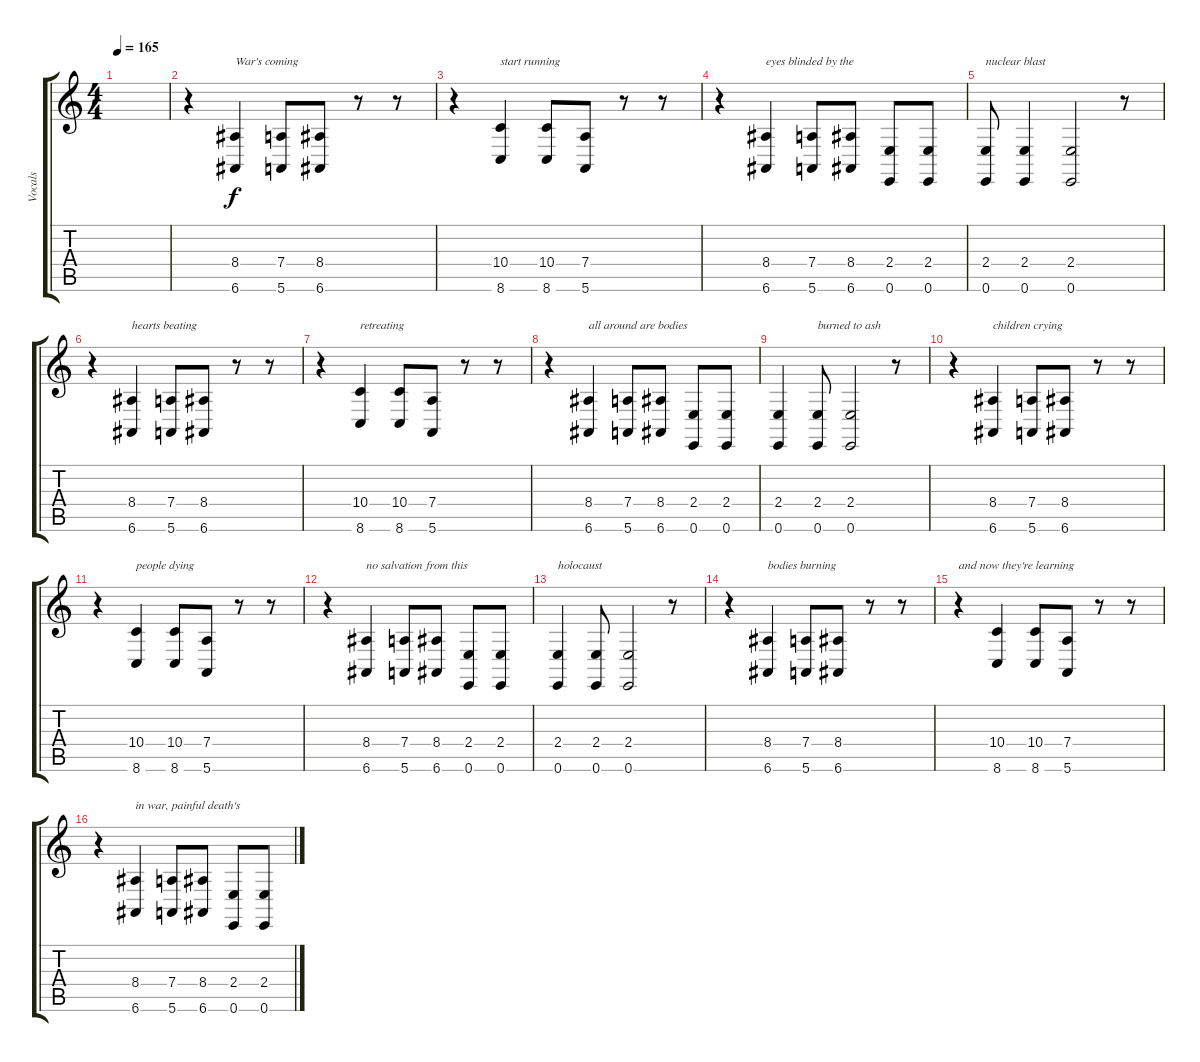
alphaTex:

\track ("Vocals" "Vocals") {instrument violin}
\staff {score tabs}
\tuning (E4 B3 G3 D3 A2 E2) {hide}
\ts (4 4)
\tempo 165
\clef g2
\ks c
|
r.4 (8.4 6.6).4{txt "War's coming"} (7.4 5.6).8 (8.4 6.6).8 r.8 r.8 |
r.4 (10.4 8.6).4{txt "start running"} (10.4 8.6).8 (7.4 5.6).8 r.8 r.8 |
r.4 (8.4 6.6).4{txt "eyes blinded by the"} (7.4 5.6).8 (8.4 6.6).8 (2.4 0.6).8 (2.4 0.6).8 |
(2.4 0.6).8{txt "nuclear blast"} (2.4 0.6).4 (2.4 0.6).2 r.8 |
r.4 (8.4 6.6).4{txt "hearts beating"} (7.4 5.6).8 (8.4 6.6).8 r.8 r.8 |
r.4 (10.4 8.6).4{txt "retreating"} (10.4 8.6).8 (7.4 5.6).8 r.8 r.8 |
r.4 (8.4 6.6).4{txt "all around are bodies"} (7.4 5.6).8 (8.4 6.6).8 (2.4 0.6).8 (2.4 0.6).8 |
(2.4 0.6).4 (2.4 0.6).8{txt "burned to ash"} (2.4 0.6).2 r.8 |
r.4 (8.4 6.6).4{txt "children crying"} (7.4 5.6).8 (8.4 6.6).8 r.8 r.8 |
r.4 (10.4 8.6).4{txt "people dying"} (10.4 8.6).8 (7.4 5.6).8 r.8 r.8 |
r.4 (8.4 6.6).4{txt "no salvation from this"} (7.4 5.6).8 (8.4 6.6).8 (2.4 0.6).8 (2.4 0.6).8 |
(2.4 0.6).4{txt "holocaust"} (2.4 0.6).8 (2.4 0.6).2 r.8 |
r.4 (8.4 6.6).4{txt "bodies burning"} (7.4 5.6).8 (8.4 6.6).8 r.8 r.8 |
r.4{txt "and now they're learning"} (10.4 8.6).4 (10.4 8.6).8 (7.4 5.6).8 r.8 r.8 |
r.4 (8.4 6.6).4{txt "in war, painful death's"} (7.4 5.6).8 (8.4 6.6).8 (2.4 0.6).8 (2.4 0.6).8
